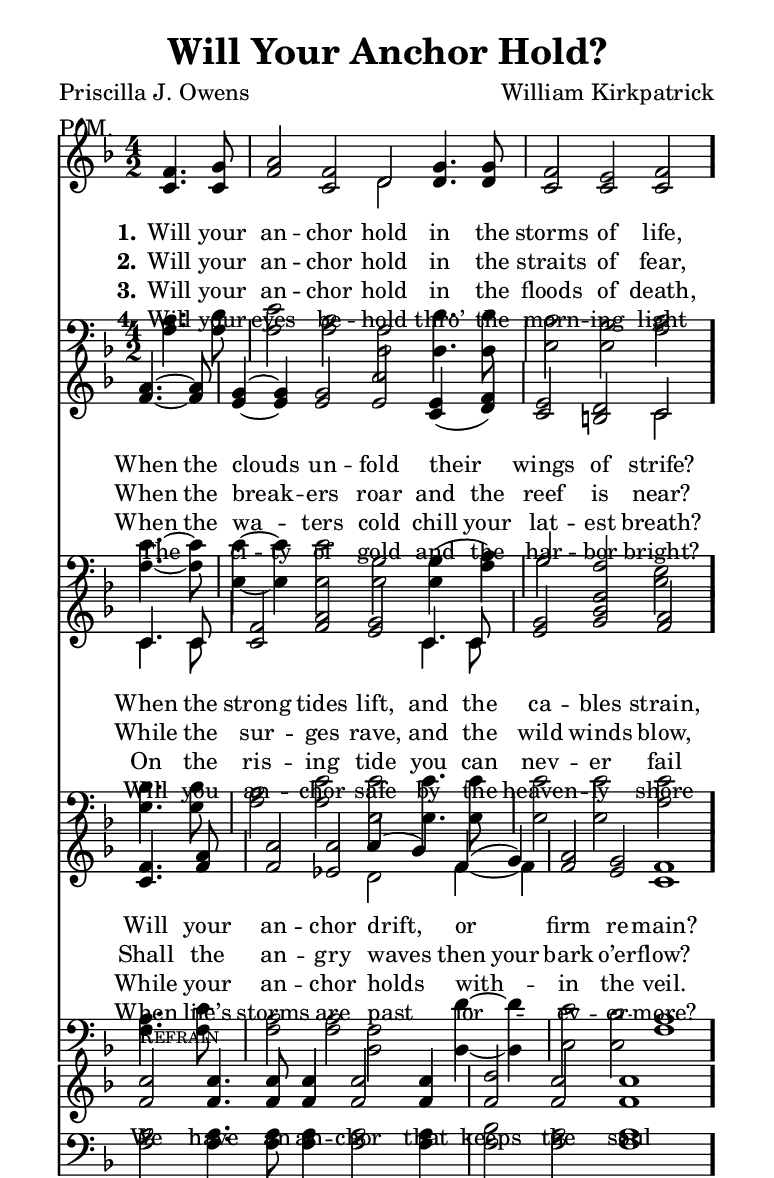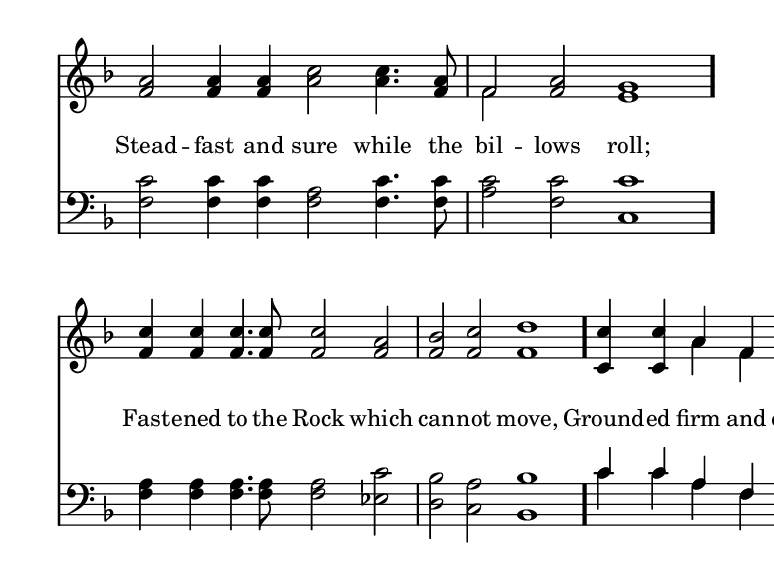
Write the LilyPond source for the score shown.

\include "common/global.ily"
\paper {
  \include "common/paper.ily"
  ragged-last-bottom = ##t
  system-count = 7
systems-per-page = 5

}

\header{
  %gospel
  hymnnumber = "140"
  title = "Will Your Anchor Hold?"
  tunename = ""
  meter = "P. M."
  poet = "Priscilla J. Owens"
  composer = "William Kirkpatrick"
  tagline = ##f
}

% for fermata in MIDI
ta = { \tempo 2=80 }
tb = { \tempo 2=40 }

patternAA = { c4. c8 | c2 c2 c2 }
patternAB = { c4. ~ c8 | c4 ~ c4 c2 c2 c4( c4) | c2 c2 c2 }

patternBA = { c4. c8 | c2 c2 c4( c4) c4( c4) | c2 c2 c1 }
patternBB = { c4. c8 | c2 c2 c2      c4 ~ c4 | c2 c2 c1 }

patternCA = { c2 c4. c8 c4 c2 c4 | c2 c2 c1 }

patternDA = { c2 c4 c4 c2 c4. c8 | c2 c2 c1 }

patternEA = { c4 c4 c4. c8 c2 c2 | c2 c2 c1 }

patternFA = { c4 c4 c4 c4 c2 c4. c8 | c2 c2 \ta c2 \tb }

global = {
  \include "common/overrides.ily"
  \override Staff.TimeSignature.style = #'numbered
  \time 4/2
  \override Score.MetronomeMark.transparent = ##t % hide all fermata changes too
  \ta
  \key f \major
  \partial 2
  \autoBeamOff
}

notesSoprano = {
\global
\relative c' {

  \changePitch \patternAA { f g | a f d g g | f e f } \eogbreak
  \changePitch \patternAB { a a | g g g c e, f | e d c } \eogbreak
  \changePitch \patternAA { c c | f a g c, c | g' bes a } \eogbreak
  \changePitch \patternBA { f a | c c c bes f g | a g f } \eogbreak

  << s^\markup { \small \caps "Refrain" }
  \changePitch \patternCA { c' c c c c c | d c c } >>
  \changePitch \patternDA { a a a c c a | f a g }
  \changePitch \patternEA { c c c c c a | bes c d }
  \changePitch \patternFA { c c a f c bes' bes | a g f \fermata }

  \bar "|."

}
}

notesAlto = {
\global
\relative e' {

  \changePitch \patternAA { c c | f c d d d | c c c }
  \changePitch \patternAB { f f | e e e e c d | c b c }
  \changePitch \patternAA { c c  | c f e c c | e g f }
  \changePitch \patternBB { c f | f ees d f f | f e c }

  \changePitch \patternCA { f f f f f f | f f f }
  \changePitch \patternDA { f f f a a f | f f e }
  \changePitch \patternEA { f f f f f f | f f f }
  \changePitch \patternFA { c c a' f c f f | f e c }

}
}

notesTenor = {
\global
\relative a {

  \changePitch \patternAA { a bes | c a f bes bes | a g a }
  \changePitch \patternAB { c c | c c c g g a | g f e }
  \changePitch \patternAA { bes' bes | a c c c c | c c c }
  \changePitch \patternBB { a c | a a f d' d | c bes a }

  \changePitch \patternCA { a a a a a a | bes a a }
  \changePitch \patternDA { c c c a c c | c c c }
  \changePitch \patternEA { a a a a a c | bes a bes }
  \changePitch \patternFA { c c a f c d' d | c bes a }

}
}

notesBass = {
\global
\relative f {

  \changePitch \patternAA { f f | f f bes, bes bes | c c f }
  \changePitch \patternAB { f f | c c c c c f | g g, c }
  \changePitch \patternAA { e e | f f c c c | c c f }
  \changePitch \patternBB { f f | f f bes, bes bes | c c f }

  \changePitch \patternCA { f f f f f f | f f f }
  \changePitch \patternDA { f f f f f f | a f c }
  \changePitch \patternEA { f f f f f ees | d c bes }
  \changePitch \patternFA { c' c a f c bes bes | c c <f f,>_\fermata }

}
}

Refrain = \lyricmode {

We have an an -- chor that keeps the soul \bar "."
Stead -- fast and sure while the bil -- lows roll; \bar "."
Fast -- ened to the Rock which can -- not move, \bar "."
Ground -- ed firm and deep in the Sav -- iour’s love. \bar "."

}

wordsA = \lyricmode {
\set stanza = "1."

Will your an -- chor hold in the storms of life, \bar "."
{ \mon } When the { \moff } clouds un -- fold their wings of strife? \bar "."
When the strong tides lift, and the ca -- bles strain, \bar "."
Will your an -- chor drift, or firm re -- main? \bar "."

}

wordsB = \lyricmode {
\set stanza = "2."

Will your an -- chor hold in the straits of fear,
{ \mon } When the { \moff } break -- ers roar { \mon } and the { \moff } reef is near?
While the sur -- ges rave, and the wild winds blow,
Shall the an -- gry waves { \mon } then your { \moff } bark o’er -- flow?

\Refrain

}

wordsC = \lyricmode {
\set stanza = "3."

Will your an -- chor hold in the floods of death,
{ \mon } When the { \moff } wa -- ters { \mon } cold chill { \moff } your lat -- est breath?
On the ris -- ing tide you can nev -- er fail
While your an -- chor holds with -- in the veil.

}

wordsD = \lyricmode {
\set stanza = "4."

Will your eyes be -- hold thro’ the morn -- ing light
The { \mon } ci -- ty { \moff } of gold { \mon } and the { \moff } har -- bor bright?
Will you an -- chor safe by the heaven -- ly shore
When life’s storms are past for -- ev -- er -- more?

}

\score {
  \context ChoirStaff <<
    \context Staff = upper <<
      \set Staff.autoBeaming = ##f
      \set ChoirStaff.systemStartDelimiter = #'SystemStartBar
      \set ChoirStaff.printPartCombineTexts = ##f
      \partcombine #'(2 . 11) \notesSoprano \notesAlto
      \context NullVoice = sopranos { \voiceOne << \notesSoprano >> }
      \context Lyrics = one   \lyricsto sopranos \wordsA
      \context Lyrics = two   \lyricsto sopranos \wordsB
      \context Lyrics = three \lyricsto sopranos \wordsC
      \context Lyrics = four  \lyricsto sopranos \wordsD
    >>
    \context Staff = men <<
      \set Staff.autoBeaming = ##f
      \clef bass
      \set ChoirStaff.printPartCombineTexts = ##f
      \partcombine #'(2 . 11) \notesTenor \notesBass
    >>
  >>
  \layout {
    \include "common/layout.ily"
  }
  #(cond ((ly:get-option 'eog-midi-permitted) #{ \midi{
    \include "common/midi.ily"
  } #}))
}

\version "2.19.49"  % necessary for upgrading to future LilyPond versions.

% vi:set et ts=2 sw=2 ai nocindent syntax=lilypond:
